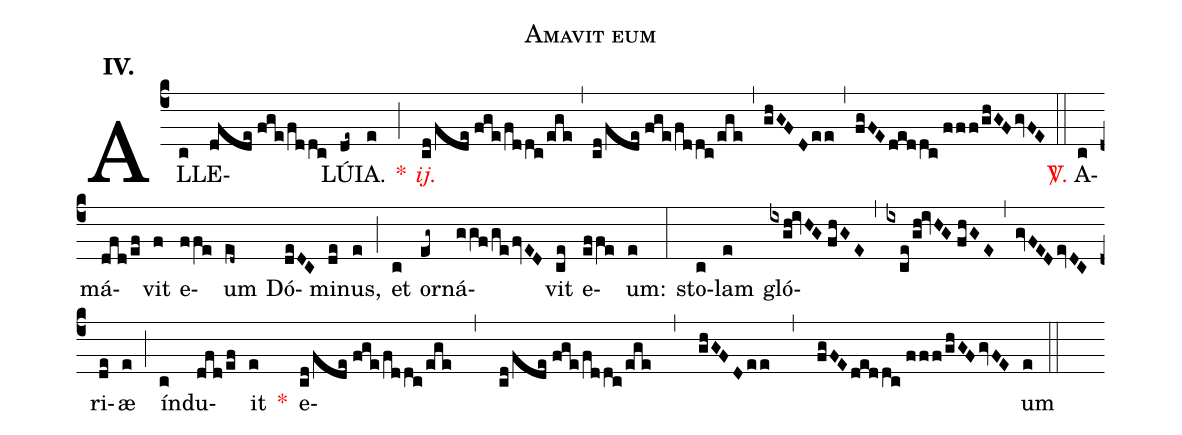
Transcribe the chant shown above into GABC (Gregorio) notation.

name:Amavit eum;
mode:IV.;
office-part:Alleluia;
%%
(c4) AL(c)LE(dfde//fge/fddc)LÚ(de~)IA.(e) <v>\red{*}</v>(;) <v>\redit{ij.}</v>(cd/fde//fge/fddc/ege) (,) (cd/fde//fge/fddc/ege) (,) (ghGFDee) (,) (fgFEdeddc//fff/ghGFgvFE) (::) <v>\red{\Vbar.}</v> A(c)má(dfd/ef)vit(f) e(ffe)um(ed~) Dó(deDC)mi(de)nus,(e) (;) et(c) or(eg~)ná(ggf/gefvED)vit(ce) e(effe)um:(e) (:) sto(c)lam(e) gló(ixgh!ivHG//fhGE,ixce/gh!ivHG//fhGE,gvFEDevDC)ri(de)æ(e) (;) ín(c)du(dfd/ef)it(e) <v>\red{*}</v>() e(cd/fde//fge/fddc/ege , cd/fde//fge/fddc/ege , ghGFDee , fgFEdeddc//fff/ghGFgvFE)um(e) (::)
